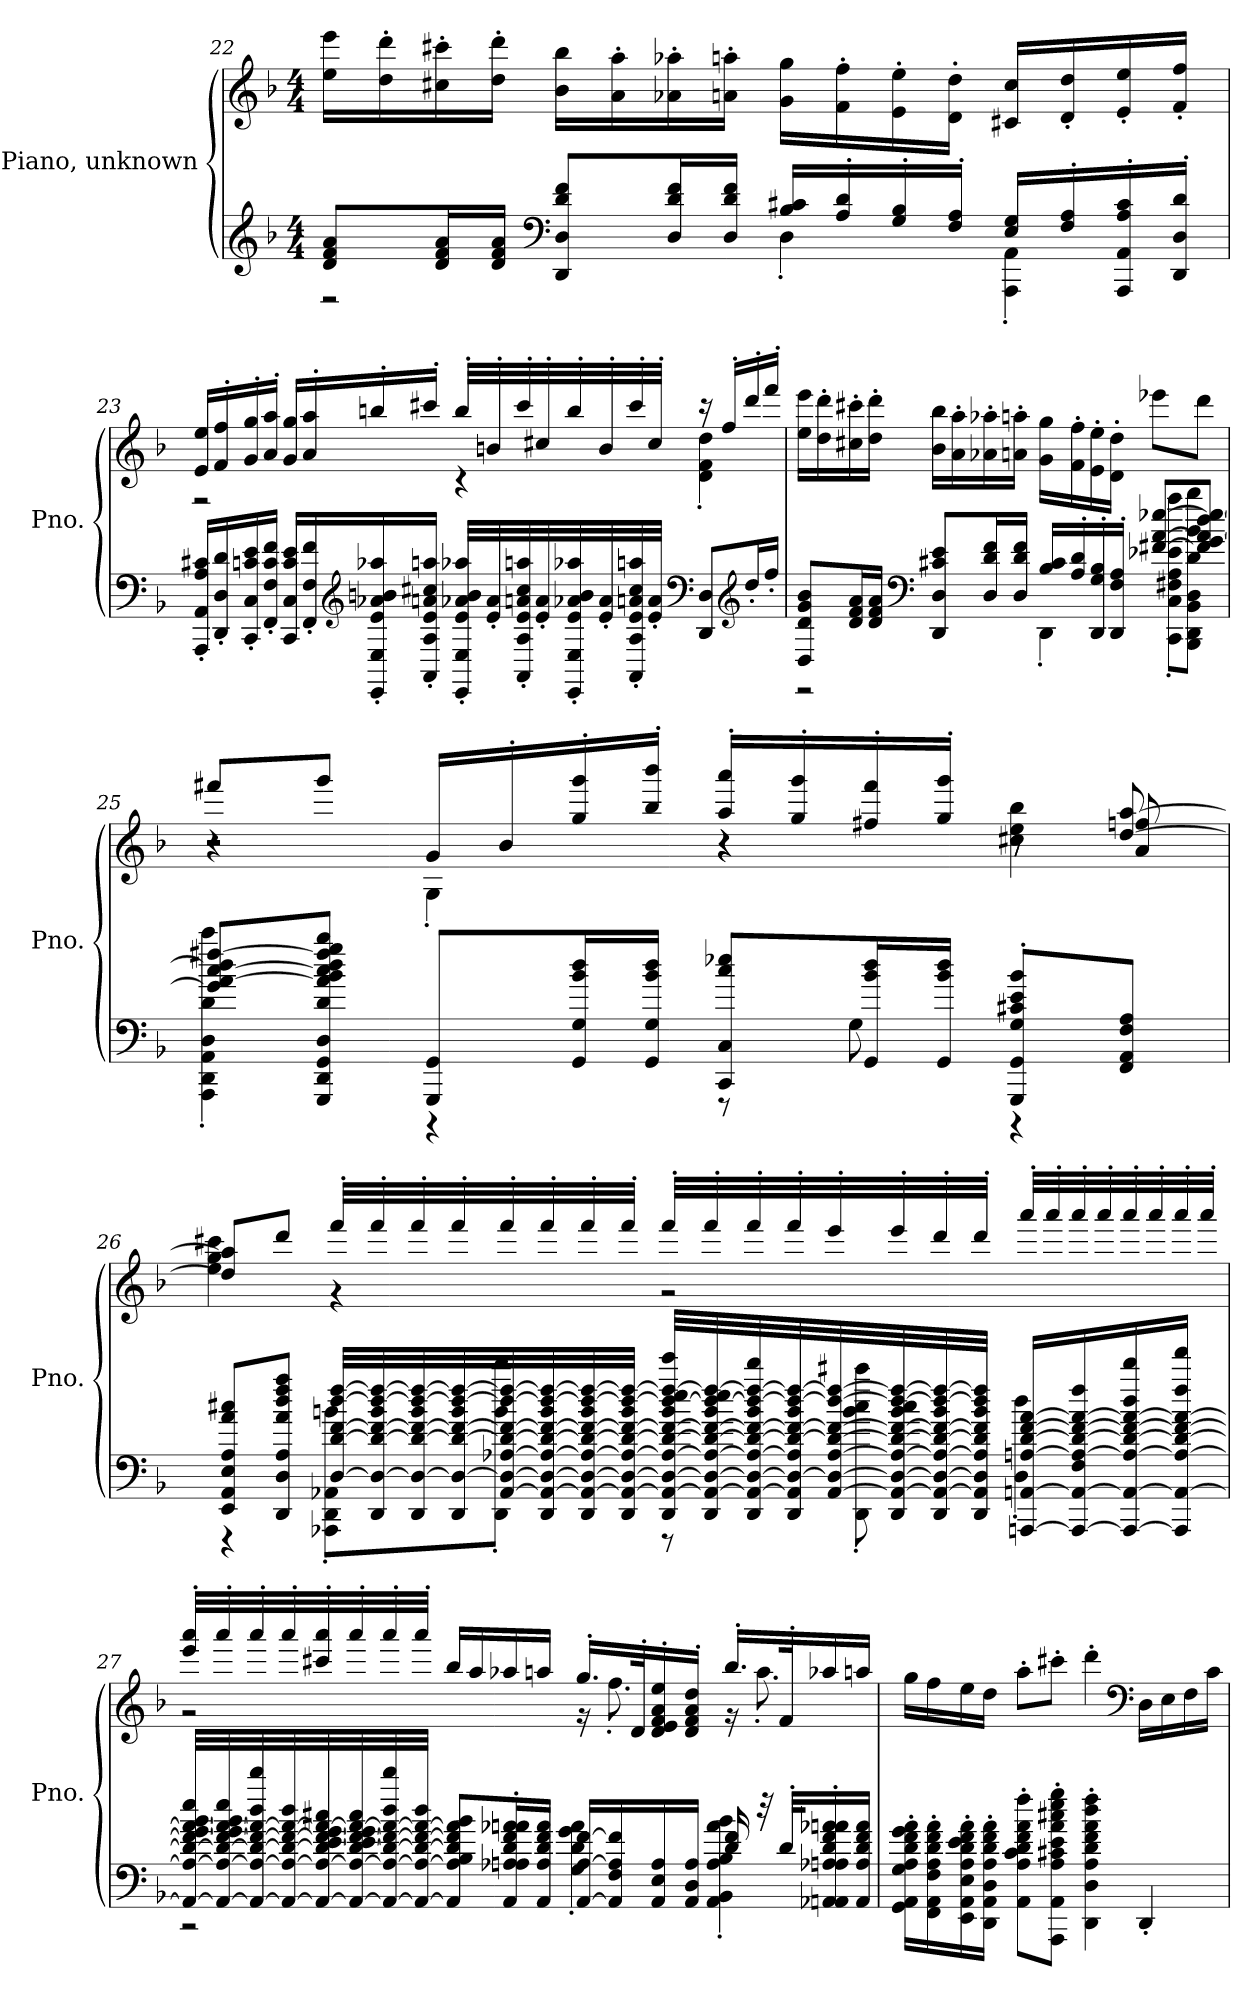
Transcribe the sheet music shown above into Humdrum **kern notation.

**kern	**kern
*part1	*part1
*staff2	*staff1
*I"Piano, unknown	*
*I'Pno.	*
!!LO:PB:g=z
*clefG2	*clefG2
*k[b-]	*k[b-]
*M4/4	*M4/4
=22	=22
*^	*
8d/ 8f/ 8a/L	2r	16ee\ 16eee\LL
.	.	16dd\' 16ddd\'
16d/ 16f/ 16a/L	.	16cc#X\' 16ccc#X\'
16d/ 16f/ 16a/JJ	.	16dd\' 16ddd\'JJ
*clefF4	*	*
8DD/ 8D/ 8d/ 8f/L	.	16b-\ 16bb-\LL
.	.	16a\' 16aa\'
16D/ 16d/ 16f/L	.	16a-X\' 16aa-X\'
16D/ 16d/ 16f/JJ	.	16an\' 16aan\'JJ
16B-/ 16c#X/LL	4D'\	16g\ 16gg\LL
16A/' 16d/'	.	16f\' 16ff\'
16G/' 16B-/'	.	16e\' 16ee\'
16F/' 16A/'JJ	.	16d\' 16dd\'JJ
16E/ 16G/LL	4AAA\' 4AA\'	16c#X/ 16cc#/LL
16F/' 16A/'	.	16d/' 16dd/'
16AAA/' 16AA/' 16A/' 16c#/'	.	16e/' 16ee/'
16DD/' 16D/' 16d/'JJ	.	16f/' 16ff/'JJ
*v	*v	*
!!LO:LB:g=z
=23	=23
*	*^
16AAA/' 16AA/' 16A/' 16c#X/'LL	16e/ 16ee/LL	2r
16DD/' 16D/' 16d/'	16f/' 16ff/'	.
16CC/' 16C/' 16cn/' 16e/'	16g/' 16gg/'	.
16FF/' 16F/' 16c/' 16f/'JJ	16a/' 16aa/'JJ	.
16CC/ 16C/ 16c/ 16e/LL	16g/ 16gg/LL	.
16FF/' 16F/' 16f/'	16a/' 16aa/'	.
*clefG2	*	*
16EE/' 16E/' 16e/' 16a-X/' 16bn/' 16aa-X/'	16bbn'/	.
16AA/' 16A/' 16e/' 16an/' 16cc#X/' 16aan/'JJ	16ccc#X'/JJ	.
32EE/' 32E/' 32e/' 32a-X/' 32b/' 32aa-X/'LLL	32bb'/LLL	4r
32e/' 32a-/'	32bn'/	.
32AA/' 32A/' 32e/' 32an/' 32cc#/' 32aan/'	32ccc#'/	.
32e/' 32a/'	32cc#X'/	.
32EE/' 32E/' 32e/' 32a-X/' 32b/' 32aa-X/'	32bb'/	.
32e/' 32a-/'	32b'/	.
32AA/' 32A/' 32e/' 32an/' 32cc#/' 32aan/'	32ccc#'/	.
32e/' 32a/'JJJ	32cc#'/JJJ	.
*clefF4	*	*
8DD/ 8D/L	16r	4d\' 4f\' 4dd\'
.	16ff'/LL	.
*clefG2	*	*
16dd'/L	16ddd'/	.
16ff'/JJ	16fff'/JJ	.
*	*v	*v
!!LO:LB:g=z
=24	=24
*^	*
8D/ 8d/ 8g/ 8b-/L	2r	16ee\ 16eee\LL
.	.	16dd\' 16ddd\'
16d/ 16f/ 16a/L	.	16cc#X\' 16ccc#X\'
16d/ 16f/ 16a/JJ	.	16dd\' 16ddd\'JJ
*clefF4	*	*
8DD/ 8D/ 8c#X/ 8e/L	.	16b-\ 16bb-\LL
.	.	16a\' 16aa\'
16D/ 16d/ 16f/L	.	16a-X\' 16aa-X\'
16D/ 16d/ 16f/JJ	.	16an\' 16aan\'JJ
16B-/ 16c#/LL	4DD'\	16g\ 16gg\LL
16A/' 16d/'	.	16f\' 16ff\'
16DD/' 16G/' 16B-/'	.	16e\' 16ee\'
16DD/' 16F/' 16A/'JJ	.	16d\' 16dd\'JJ
[8f#X/ [8a/ [8ee-X/L	8CC\' 8C\' 8F#X\' 8A\' 8e-X\' 8aa\'L	8eee-X\L
8f#/] [8g/ 8a/] [8dd/ 8ee-/]J	8BBB-\ 8DD\ 8BB-\ 8D\ 8d\ 8b-\ 8bb-\J	8ddd\J
!!LO:LB:g=z
=25	=25	=25
*	*	*^
*	*	*	*^
8g/] [8a/ [8cc/ 8dd/] [8ff#X/L	4AAA\' 4DD\' 4AA\' 4D\' 4d\' 4ccc\'	8fff#X/L	4r	2r
8GGG/ 8DD/ 8GG/ 8D/ 8d/ 8a/] 8b-/ 8cc/] 8dd/ 8ff#/] 8gg/ 8bb-/J	.	8ggg/J	.	.
8GGG/ 8GG/L	4r	16g/LL	4G'\	.
.	.	16b-'/	.	.
16GG/ 16G/ 16b-/ 16dd/L	.	16gg/' 16ggg/'	.	.
16GG/ 16G/ 16b-/ 16dd/JJ	.	16bb-/' 16bbb-/'JJ	.	.
8CC/ 8C/ 8cc/ 8ee-X/L	8r	16aa/' 16aaa/'LL	4r	4r
.	.	16gg/' 16ggg/'	.	.
16GG/ 16b-/ 16dd/L	8G\	16ff#X/' 16fff#/'	.	.
16GG/ 16b-/ 16dd/JJ	.	16gg/' 16ggg/'JJ	.	.
8GGG/' 8GG/' 8G/' 8c#X/' 8e/' 8b-/'L	4r	8r	4cc#X\ 4ee\ 4bb-\	8r
8FF/ 8AA/ 8F/ 8A/J	.	[8dd/ [8aa/	.	8a/ 8ffn/
*	*	*	*v	*v
!!LO:LB:g=z
=26	=26	=26	=26
8EE/ 8AA/ 8E/ 8A/ 8a/ 8cc#X/L	4r	8dd/] 8aa/]L	4ee\ 4gg\ 4ccc#X\
8DD/ 8D/ 8A/ 8a/ 8dd/ 8ff/ 8aa/J	.	8ddd/J	.
[32D/ [32d/ [32f/ [32dd/ [32ff/LLL	8AAA-X\' 8DD\' 8AA-X\' 8bn\'L	32fff'/LLL	4r
32DD/ 32D/_ 32d/_ 32f/_ 32b/ 32dd/_ 32ff/_	.	32fff'/	.
32DD/ 32D/_ 32d/_ 32f/_ 32b/ 32dd/_ 32ff/_	.	32fff'/	.
32DD/ 32D/_ 32d/_ 32f/_ 32b/ 32dd/_ 32ff/_	.	32fff'/	.
[32AA-/ 32D/_ [32A-X/ 32d/_ 32f/_ 32dd/_ 32ff/_	8DD\' 8b\' 8ddd\'J	32fff'/	.
32DD/ 32AA-/_ 32D/_ 32A-/_ 32d/_ 32f/_ 32b/ 32dd/_ 32ff/_	.	32fff'/	.
32DD/ 32AA-/_ 32D/_ 32A-/_ 32d/_ 32f/_ 32b/ 32dd/_ 32ff/_	.	32fff'/	.
32DD/ 32AA-/_ 32D/_ 32A-/_ 32d/_ 32f/_ 32b/ 32dd/_ 32ff/_JJJ	.	32fff'/JJJ	.
32DD/ 32AA-/_ 32D/_ 32A-/_ 32d/_ 32f/_ 32b/ 32dd/_ 32ee/ 32ff/_ 32eee/LLL	8r	32fff'/LLL	2r
32DD/ 32AA-/_ 32D/_ 32A-/_ 32d/_ 32f/_ 32b/ 32dd/_ 32ee/ 32ff/_	.	32fff'/	.
32DD/ 32AA-/_ 32D/_ 32A-/_ 32d/_ 32f/_ 32b/ 32dd/_ 32ff/_ 32ddd/	.	32fff'/	.
32DD/ 32AA-/] 32D/_ 32A-/] 32d/_ 32f/_ 32b/ 32dd/_ 32ff/_	.	32fff'/	.
[32AA-/ 32D/_ [32A-/ 32d/_ 32f/_ 32dd/_ 32ff/_	8DD\' 8b\' 8cc#\' 8ccc#X\'	32eee'/	.
32DD/ 32AA-/_ 32D/_ 32A-/_ 32d/_ 32f/_ 32b/ 32cc#/ 32dd/_ 32ff/_	.	32eee'/	.
32DD/ 32AA-/_ 32D/_ 32A-/_ 32d/_ 32f/_ 32b/ 32dd/_ 32ff/_	.	32ddd'/	.
32DD/ 32AA-/] 32D/] 32A-/] 32d/] 32f/] 32b/ 32dd/] 32ff/]JJJ	.	32ddd'/JJJ	.
[16AAAn/ [16AAn/ [16An/ [16d/ [16f/ [16a/LL	4D\' 4dd\'	32aaa'/LLL	.
.	.	32aaa'/	.
16AAA/_ 16AA/_ 16F/ 16A/_ 16d/_ 16f/_ 16a/_ 16ff/	.	32aaa'/	.
.	.	32aaa'/	.
16AAA/_ 16AA/_ 16A/_ 16d/_ 16f/_ 16a/_ 16dd/ 16ddd/	.	32aaa'/	.
.	.	32aaa'/	.
16AAA/] 16AA/_ 16A/_ 16d/_ 16f/_ 16a/_ 16ff/ 16fff/JJ	.	32aaa'/	.
.	.	32aaa'/JJJ	.
!!LO:LB:g=z	!!
=27	=27	=27	=27
32AA/_ 32A/_ 32d/_ 32f/_ 32g/ 32a/_ 32b-/ 32ee/LLL	2r	32eee/' 32aaa/'LLL	2r
32AA/_ 32A/_ 32d/_ 32f/_ 32g/ 32a/_ 32b-/ 32ee/	.	32aaa'/	.
32AA/_ 32A/_ 32d/_ 32f/_ 32a/_ 32dd/ 32ddd/	.	32aaa'/	.
32AA/_ 32A/_ 32d/_ 32f/_ 32a/_ 32dd/	.	32aaa'/	.
32AA/_ 32A/_ 32d/_ 32e/ 32f/_ 32g/ 32a/_ 32cc#X/	.	32ccc#X/' 32aaa/'	.
32AA/_ 32A/_ 32d/_ 32e/ 32f/_ 32g/ 32a/_ 32cc#/	.	32aaa'/	.
32AA/_ 32A/_ 32d/_ 32f/_ 32a/_ 32dd/ 32ddd/	.	32aaa'/	.
32AA/_ 32A/_ 32d/_ 32f/_ 32a/_ 32dd/JJJ	.	32aaa'/JJJ	.
8AA/] 8A/] 8B-/ 8d/] 8f/] 8a/] 8b-/L	.	16bb-/LL	.
.	.	16aa/	.
16AA/' 16A-X/' 16An/' 16d/' 16f/' 16a-X/' 16an/'L	.	16aa-X/	.
16AA/ 16A/ 16d/ 16f/ 16a/JJ	.	16aan/JJ	.
[16AA/ [16A/ [16f/LL	4G\' 4d\' 4g\' 4a\'	16.gg'/LL	16r
16AA/] 16F/ 16A/] 16f/]	.	.	8.ff'\
.	.	32d'/K	.
16AA/ 16E/ 16A/	.	16d/' 16e/' 16f/' 16a/' 16ee/'	.
16AA/ 16D/ 16A/JJ	.	16d/' 16f/' 16a/' 16dd/'JJ	.
16d/ 16f/	4AA\' 4BB-\' 4A\' 4B-\' 4a\' 4b-\'	16.bb-'/LL	16r
32r	.	.	8.aa'\
32d'/KLL	.	32f'/K	.
16AA-X/' 16AAn/' 16A-X/' 16An/' 16d/' 16f/' 16a-X/' 16an/'	.	16aa-X/	.
16AA/ 16A/ 16d/ 16f/ 16a/JJ	.	16aan/JJ	.
*v	*v	*	*
*	*v	*v
!!LO:PB:g=z
=28	=28
16GG\' 16AA\' 16G\' 16A\' 16d\' 16f\' 16g\' 16a\'LL	16gg\LL
16FF\' 16AA\' 16F\' 16A\' 16d\' 16f\' 16a\'	16ff\
16EE\' 16AA\' 16E\' 16A\' 16d\' 16e\' 16f\' 16a\'	16ee\
16DD\' 16AA\' 16D\' 16A\' 16d\' 16f\' 16a\'JJ	16dd\JJ
8AA\' 8A\' 8c\' 8d\' 8f\' 8a\' 8ff\'L	8aa'\L
8AAA\' 8AA\' 8A\' 8c#X\' 8e\' 8a\' 8cc#X\' 8ee\' 8gg\'J	8ccc#X'\J
4DD\' 4D\' 4A\' 4d\' 4f\' 4a\' 4dd\' 4ff\'	4ddd'\
*	*clefF4
4DD'/	16D\LL
.	16E\
.	16F\
.	16c\JJ
=	=
*-	*-
